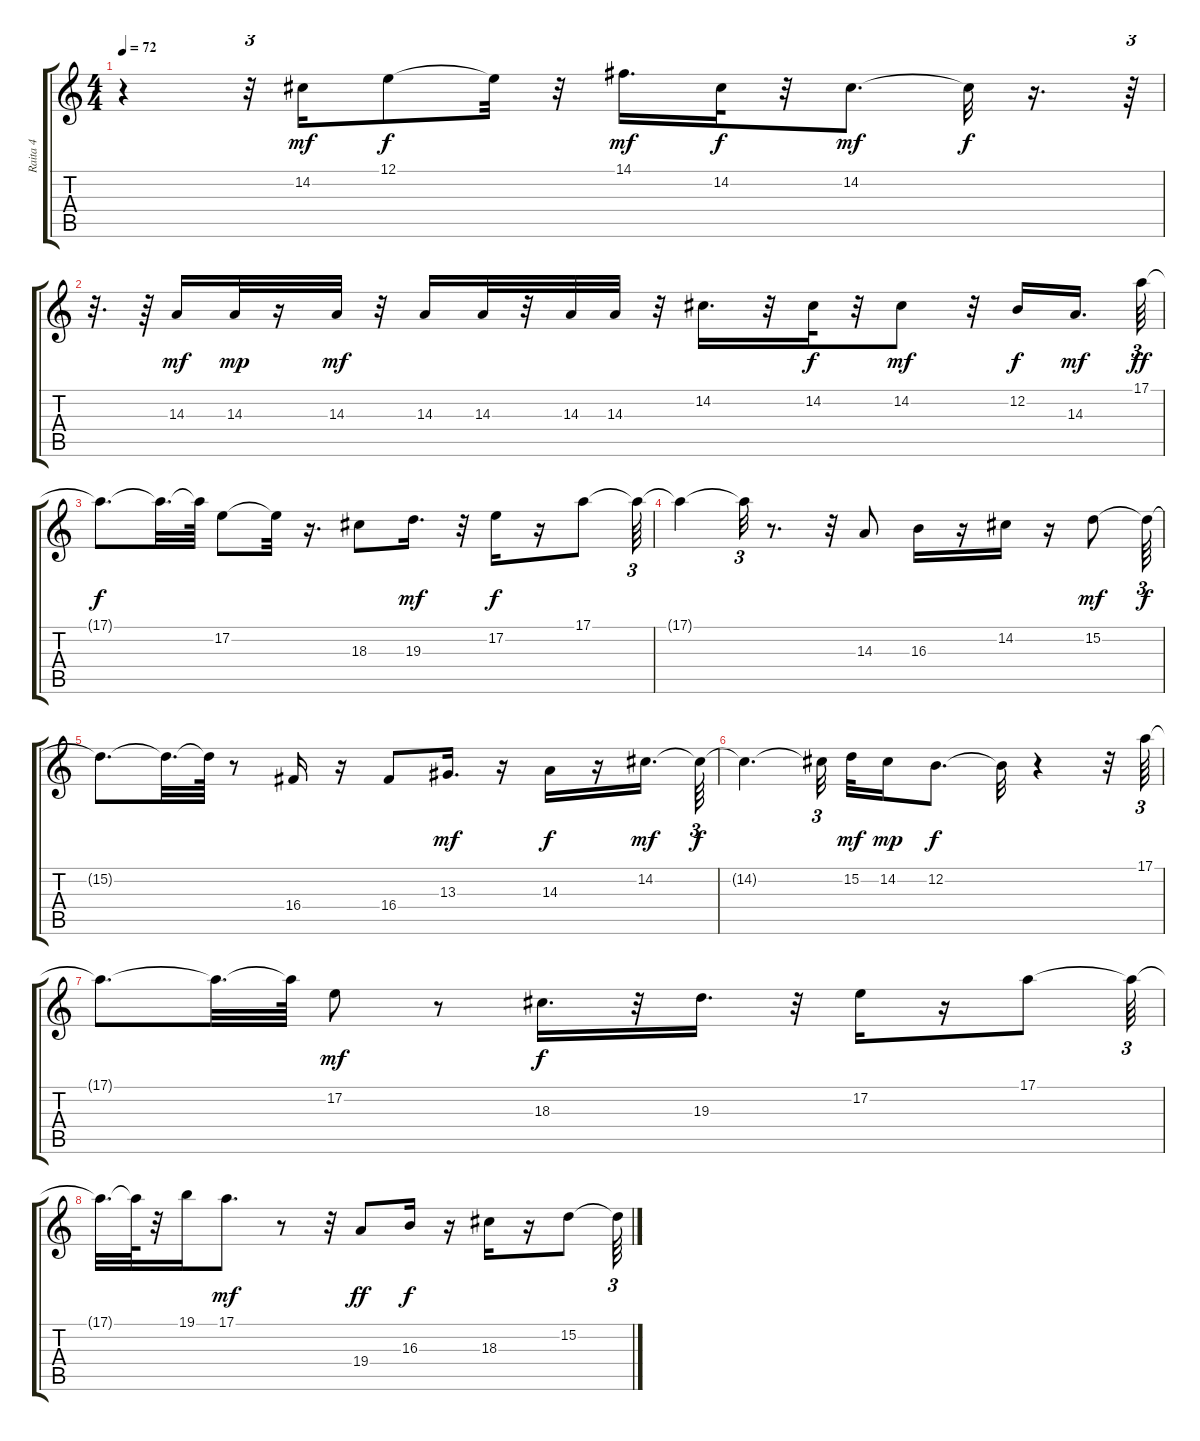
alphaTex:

\track ("Raita 4" "Raita 4") {instrument lead3calliope}
\staff {score tabs}
\tuning (E4 B3 G3 D3 A2 E2) {hide}
\ts (4 4)
\tempo 72
\clef g2
\ks c
r.4{dy mf} r.32{tu (3 2)} 14.2.16 12.1.8{dy f} 12.1{t}.32 r.32 14.1.16{d dy mf} 14.2.32{dy f} r.32 14.2.8{d dy mf} 14.2{t}.32{dy f} r.16{d} r.64{tu (3 2)} |
r.32{d} r.64 14.3.16{dy mf} 14.3.32{dy mp} r.16 14.3.32{dy mf} r.32 14.3.16 14.3.32 r.32 14.3.32 14.3.32 r.32 14.2.16{d} r.32 14.2.32{dy f} r.32 14.2.8{dy mf} r.32 12.2.16{dy f} 14.3.16{d dy mf} 17.1.64{tu (3 2) dy ff} |
17.1{t}.8{d dy f} 17.1{t}.32{d} 17.1{t}.64 17.2.8 17.2{t}.32 r.16{d} 18.3.8 19.3.16{d dy mf} r.32 17.2.16{dy f} r.16 17.1.8 17.1{t}.64{tu (3 2)} |
17.1{t}.4 17.1{t}.32{tu (3 2)} r.8{d} r.32 14.3.8 16.3.16 r.16 14.2.16 r.16 15.2.8{dy mf} 15.2{t}.64{tu (3 2) dy f} |
15.2{t}.8{d} 15.2{t}.32{d} 15.2{t}.64 r.8 16.4.16 r.16 16.4.8 13.3.16{d dy mf} r.16 14.3.16{dy f} r.16 14.2.16{d dy mf} 14.2{t}.64{tu (3 2) dy f} |
14.2{t}.4{d} 14.2{t}.32{tu (3 2) beam splitsecondary} 15.2.32{dy mf} 14.2.16{dy mp} 12.2.8{d dy f} 12.2{t}.32 r.4 r.32 17.1.64{tu (3 2)} |
17.1{t}.8{d} 17.1{t}.32{d} 17.1{t}.64 17.2.8{dy mf} r.8 18.3.16{d dy f} r.32 19.3.16{d} r.32 17.2.16 r.16 17.1.8 17.1{t}.64{tu (3 2)} |
17.1{t}.32{d} 17.1{t}.64 r.32 19.1.16 17.1.8{d dy mf} r.8 r.32 19.4.8{dy ff} 16.3.16{dy f} r.16 18.3.16 r.16 15.2.8 15.2{t}.64{tu (3 2)}
